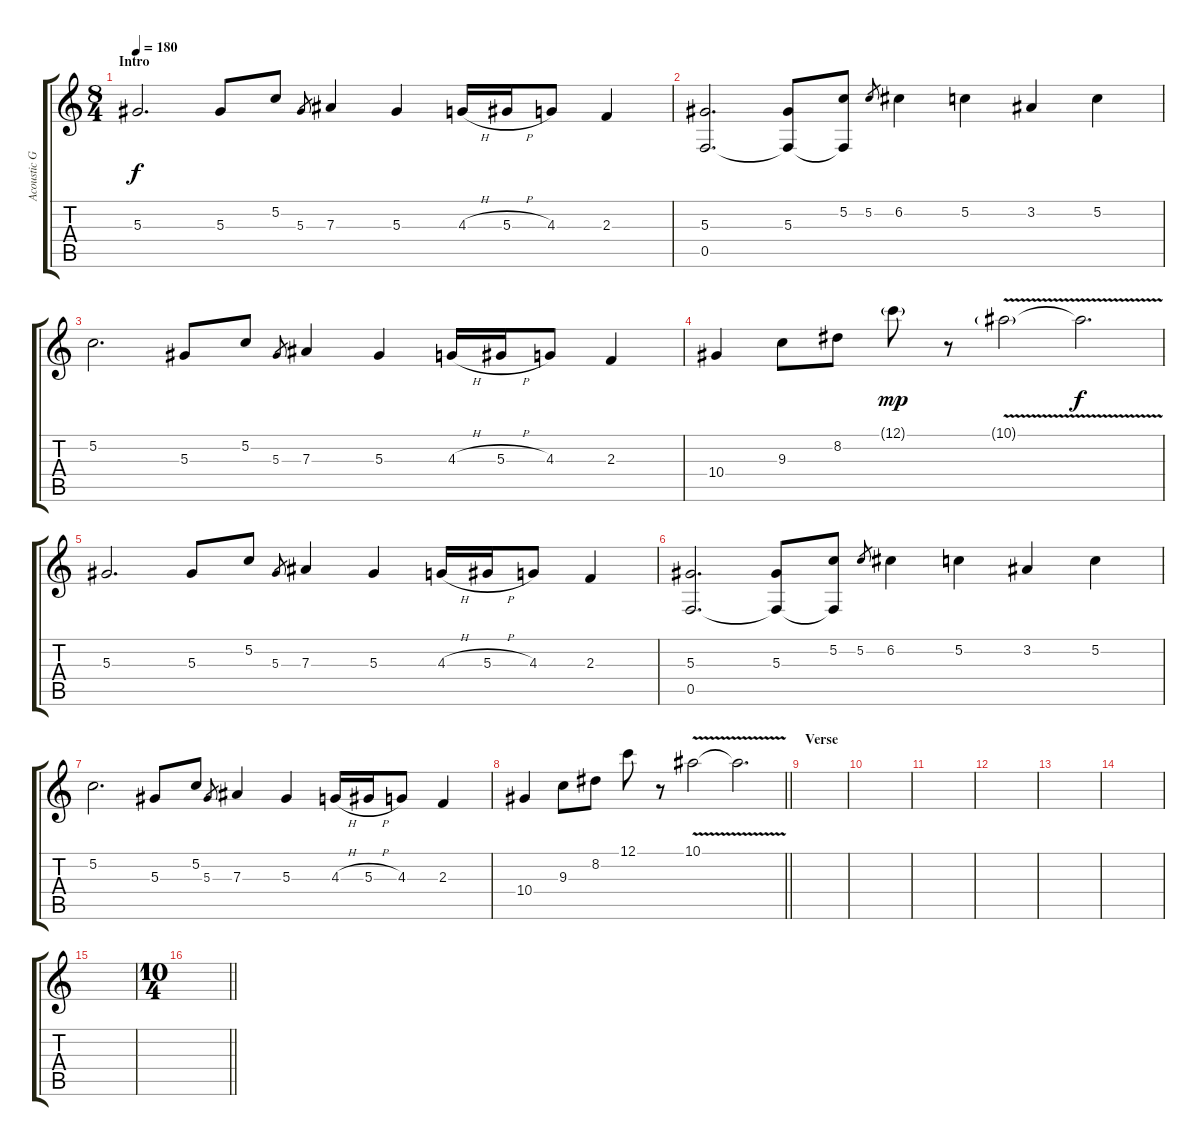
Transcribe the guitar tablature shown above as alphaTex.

\track ("Acoustic Guitar 2" "Acoustic G") {instrument acousticguitarnylon}
\staff {score tabs}
\tuning (C4 G3 Eb3 Bb2 F2 C2) {hide}
\ts (8 4)
\section ("" "Intro")
\tempo 180
\clef g2
\ks c
5.3.2{d dy f instrument acousticguitarnylon} 5.3.8 5.2.8 5.3.8{gr} 7.3.4 5.3.4 4.3{h}.16 5.3{h}.16 4.3.8 2.3.4 |
(5.3 0.5).2{d} (5.3 0.5{t}).8 (5.2 0.5{t}).8 5.2.8{gr} 6.2.4 5.2.4 3.2.4 5.2.4 |
5.2.2{d} 5.3.8 5.2.8 5.3.8{gr} 7.3.4 5.3.4 4.3{h}.16 5.3{h}.16 4.3.8 2.3.4 |
10.4.4 9.3.8 8.2.8 12.1{g}.8{dy mp} r.8 10.1{v g}.2 10.1{t}.2{d dy f} |
5.3.2{d} 5.3.8 5.2.8 5.3.8{gr} 7.3.4 5.3.4 4.3{h}.16 5.3{h}.16 4.3.8 2.3.4 |
(5.3 0.5).2{d} (5.3 0.5{t}).8 (5.2 0.5{t}).8 5.2.8{gr} 6.2.4 5.2.4 3.2.4 5.2.4 |
5.2.2{d} 5.3.8 5.2.8 5.3.8{gr} 7.3.4 5.3.4 4.3{h}.16 5.3{h}.16 4.3.8 2.3.4 |
\barLineRight lightlight
10.4.4 9.3.8 8.2.8 12.1.8 r.8 10.1{v}.2 10.1{t}.2{d} |
\section ("" "Verse")
|
|
|
|
|
|
|
\ts (10 4)
\barLineRight lightlight
